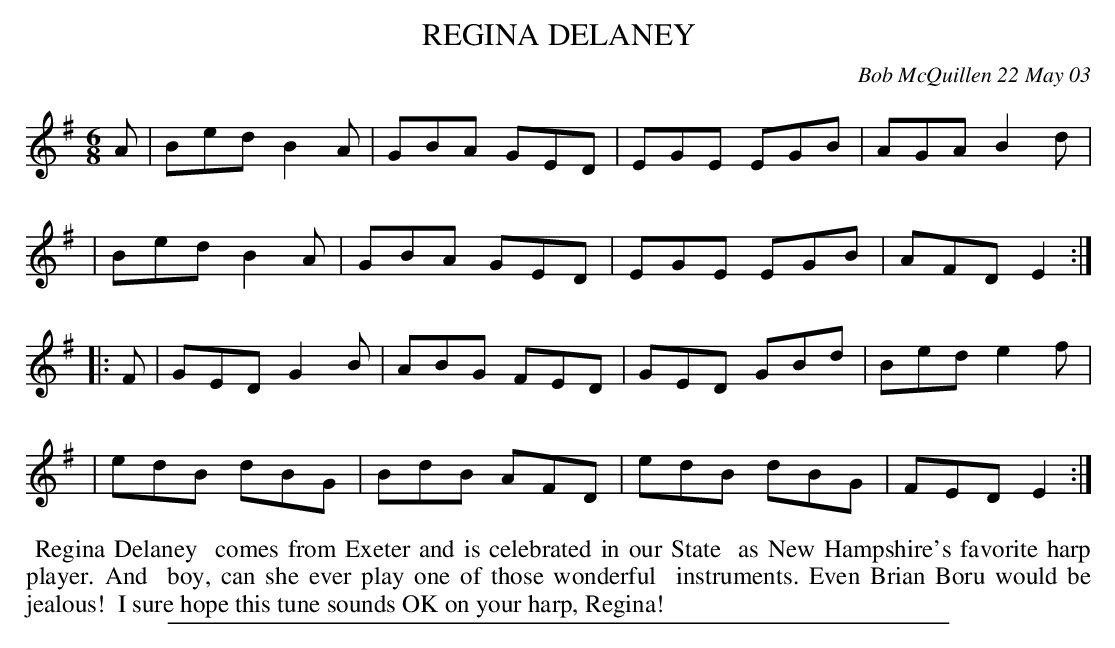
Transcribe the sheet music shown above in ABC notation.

X:1
T: REGINA DELANEY
C: Bob McQuillen 22 May 03
M: 6/8
L: 1/8
K: Em
A \
| Bed B2A | GBA GED | EGE EGB | AGA B2d |
| Bed B2A | GBA GED | EGE EGB | AFD E2 :|
|: F \
| GED G2B | ABG FED | GED GBd | Bed e2f |
| edB dBG | BdB AFD | edB dBG | FED E2 :|
